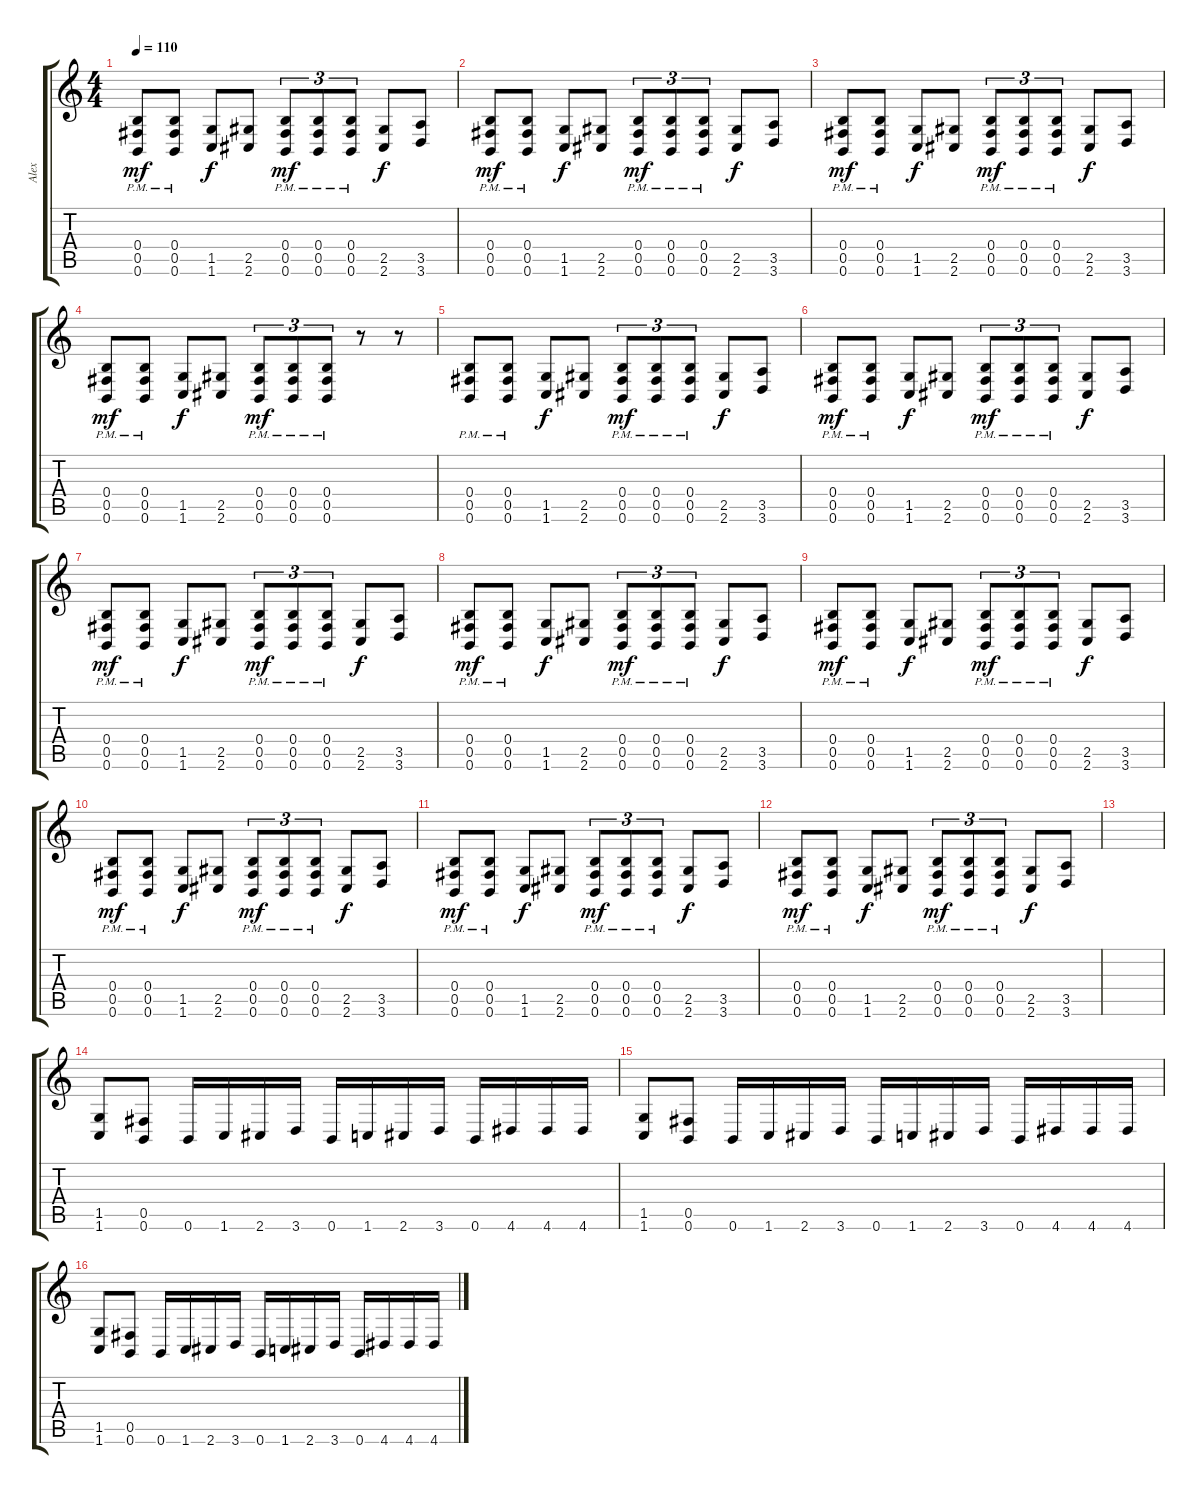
\track ("Alex" "Alex") {instrument overdrivenguitar}
\staff {score tabs}
\tuning (Db4 Ab3 E3 B2 Gb2 B1) {hide}
\ts (4 4)
\tempo 110
\clef g2
\ks c
(0.4{pm} 0.5{pm} 0.6).8{dy mf instrument overdrivenguitar} (0.4{pm} 0.5{pm} 0.6).8 (1.5 1.6).8{dy f} (2.5 2.6).8 (0.4{pm} 0.5{pm} 0.6).8{tu (3 2) dy mf} (0.4{pm} 0.5{pm} 0.6).8{tu (3 2)} (0.4{pm} 0.5{pm} 0.6).8{tu (3 2)} (2.5 2.6).8{dy f} (3.5 3.6).8 |
(0.4{pm} 0.5{pm} 0.6).8{dy mf} (0.4{pm} 0.5{pm} 0.6).8 (1.5 1.6).8{dy f} (2.5 2.6).8 (0.4{pm} 0.5{pm} 0.6).8{tu (3 2) dy mf} (0.4{pm} 0.5{pm} 0.6).8{tu (3 2)} (0.4{pm} 0.5{pm} 0.6).8{tu (3 2)} (2.5 2.6).8{dy f} (3.5 3.6).8 |
(0.4{pm} 0.5{pm} 0.6).8{dy mf} (0.4{pm} 0.5{pm} 0.6).8 (1.5 1.6).8{dy f} (2.5 2.6).8 (0.4{pm} 0.5{pm} 0.6).8{tu (3 2) dy mf} (0.4{pm} 0.5{pm} 0.6).8{tu (3 2)} (0.4{pm} 0.5{pm} 0.6).8{tu (3 2)} (2.5 2.6).8{dy f} (3.5 3.6).8 |
(0.4{pm} 0.5{pm} 0.6).8{dy mf} (0.4{pm} 0.5{pm} 0.6).8 (1.5 1.6).8{dy f} (2.5 2.6).8 (0.4{pm} 0.5{pm} 0.6).8{tu (3 2) dy mf} (0.4{pm} 0.5{pm} 0.6).8{tu (3 2)} (0.4{pm} 0.5{pm} 0.6).8{tu (3 2)} r.8 r.8 |
(0.4{pm} 0.5{pm} 0.6).8 (0.4{pm} 0.5{pm} 0.6).8 (1.5 1.6).8{dy f} (2.5 2.6).8 (0.4{pm} 0.5{pm} 0.6).8{tu (3 2) dy mf} (0.4{pm} 0.5{pm} 0.6).8{tu (3 2)} (0.4{pm} 0.5{pm} 0.6).8{tu (3 2)} (2.5 2.6).8{dy f} (3.5 3.6).8 |
(0.4{pm} 0.5{pm} 0.6).8{dy mf} (0.4{pm} 0.5{pm} 0.6).8 (1.5 1.6).8{dy f} (2.5 2.6).8 (0.4{pm} 0.5{pm} 0.6).8{tu (3 2) dy mf} (0.4{pm} 0.5{pm} 0.6).8{tu (3 2)} (0.4{pm} 0.5{pm} 0.6).8{tu (3 2)} (2.5 2.6).8{dy f} (3.5 3.6).8 |
(0.4{pm} 0.5{pm} 0.6).8{dy mf} (0.4{pm} 0.5{pm} 0.6).8 (1.5 1.6).8{dy f} (2.5 2.6).8 (0.4{pm} 0.5{pm} 0.6).8{tu (3 2) dy mf} (0.4{pm} 0.5{pm} 0.6).8{tu (3 2)} (0.4{pm} 0.5{pm} 0.6).8{tu (3 2)} (2.5 2.6).8{dy f} (3.5 3.6).8 |
(0.4{pm} 0.5{pm} 0.6).8{dy mf} (0.4{pm} 0.5{pm} 0.6).8 (1.5 1.6).8{dy f} (2.5 2.6).8 (0.4{pm} 0.5{pm} 0.6).8{tu (3 2) dy mf} (0.4{pm} 0.5{pm} 0.6).8{tu (3 2)} (0.4{pm} 0.5{pm} 0.6).8{tu (3 2)} (2.5 2.6).8{dy f} (3.5 3.6).8 |
(0.4{pm} 0.5{pm} 0.6).8{dy mf} (0.4{pm} 0.5{pm} 0.6).8 (1.5 1.6).8{dy f} (2.5 2.6).8 (0.4{pm} 0.5{pm} 0.6).8{tu (3 2) dy mf} (0.4{pm} 0.5{pm} 0.6).8{tu (3 2)} (0.4{pm} 0.5{pm} 0.6).8{tu (3 2)} (2.5 2.6).8{dy f} (3.5 3.6).8 |
(0.4{pm} 0.5{pm} 0.6).8{dy mf} (0.4{pm} 0.5{pm} 0.6).8 (1.5 1.6).8{dy f} (2.5 2.6).8 (0.4{pm} 0.5{pm} 0.6).8{tu (3 2) dy mf} (0.4{pm} 0.5{pm} 0.6).8{tu (3 2)} (0.4{pm} 0.5{pm} 0.6).8{tu (3 2)} (2.5 2.6).8{dy f} (3.5 3.6).8 |
(0.4{pm} 0.5{pm} 0.6).8{dy mf} (0.4{pm} 0.5{pm} 0.6).8 (1.5 1.6).8{dy f} (2.5 2.6).8 (0.4{pm} 0.5{pm} 0.6).8{tu (3 2) dy mf} (0.4{pm} 0.5{pm} 0.6).8{tu (3 2)} (0.4{pm} 0.5{pm} 0.6).8{tu (3 2)} (2.5 2.6).8{dy f} (3.5 3.6).8 |
(0.4{pm} 0.5{pm} 0.6).8{dy mf} (0.4{pm} 0.5{pm} 0.6).8 (1.5 1.6).8{dy f} (2.5 2.6).8 (0.4{pm} 0.5{pm} 0.6).8{tu (3 2) dy mf} (0.4{pm} 0.5{pm} 0.6).8{tu (3 2)} (0.4{pm} 0.5{pm} 0.6).8{tu (3 2)} (2.5 2.6).8{dy f} (3.5 3.6).8 |
|
(1.5 1.6).8 (0.5 0.6).8 0.6.16 1.6.16 2.6.16 3.6.16 0.6.16 1.6.16 2.6.16 3.6.16 0.6.16 4.6.16 4.6.16 4.6.16 |
(1.5 1.6).8 (0.5 0.6).8 0.6.16 1.6.16 2.6.16 3.6.16 0.6.16 1.6.16 2.6.16 3.6.16 0.6.16 4.6.16 4.6.16 4.6.16 |
(1.5 1.6).8 (0.5 0.6).8 0.6.16 1.6.16 2.6.16 3.6.16 0.6.16 1.6.16 2.6.16 3.6.16 0.6.16 4.6.16 4.6.16 4.6.16
